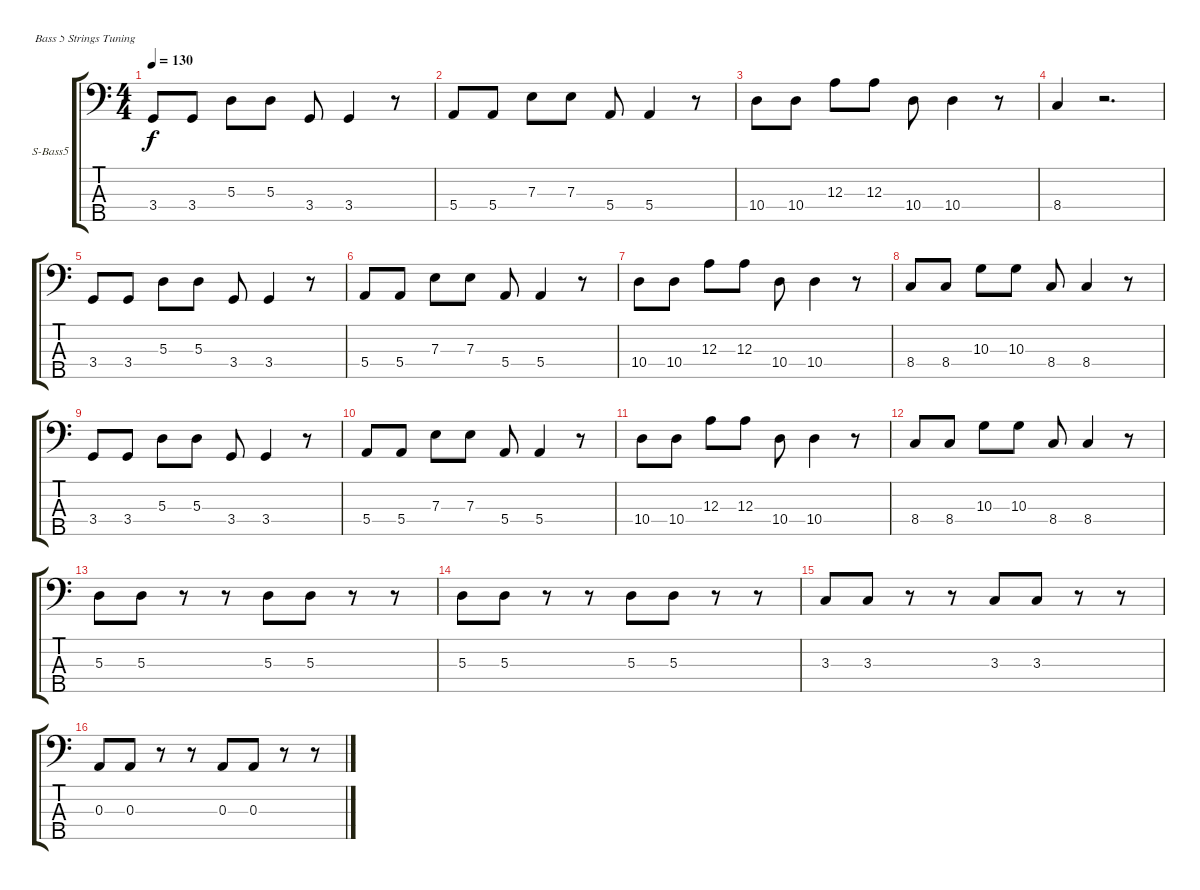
\bracketExtendMode groupsimilarinstruments
\firstSystemTrackNameOrientation horizontal
\otherSystemsTrackNameOrientation horizontal
\track ("Áàñ" "S-Bass5") {instrument synthbass2}
\staff {score tabs}
\tuning (G2 D2 A1 E1 B0)
\ts (4 4)
\tempo 130
\clef f4
\ks c
3.4.8{dy f} 3.4.8 5.3.8 5.3.8 3.4.8 3.4.4 r.8 |
5.4.8 5.4.8 7.3.8 7.3.8 5.4.8 5.4.4 r.8 |
10.4.8 10.4.8 12.3.8 12.3.8 10.4.8 10.4.4 r.8 |
8.4.4 r.2{d} |
3.4.8 3.4.8 5.3.8 5.3.8 3.4.8 3.4.4 r.8 |
5.4.8 5.4.8 7.3.8 7.3.8 5.4.8 5.4.4 r.8 |
10.4.8 10.4.8 12.3.8 12.3.8 10.4.8 10.4.4 r.8 |
8.4.8 8.4.8 10.3.8 10.3.8 8.4.8 8.4.4 r.8 |
3.4.8 3.4.8 5.3.8 5.3.8 3.4.8 3.4.4 r.8 |
5.4.8 5.4.8 7.3.8 7.3.8 5.4.8 5.4.4 r.8 |
10.4.8 10.4.8 12.3.8 12.3.8 10.4.8 10.4.4 r.8 |
8.4.8 8.4.8 10.3.8 10.3.8 8.4.8 8.4.4 r.8 |
5.3.8 5.3.8 r.8 r.8 5.3.8 5.3.8 r.8 r.8 |
5.3.8 5.3.8 r.8 r.8 5.3.8 5.3.8 r.8 r.8 |
3.3.8 3.3.8 r.8 r.8 3.3.8 3.3.8 r.8 r.8 |
0.3.8 0.3.8 r.8 r.8 0.3.8 0.3.8 r.8 r.8
